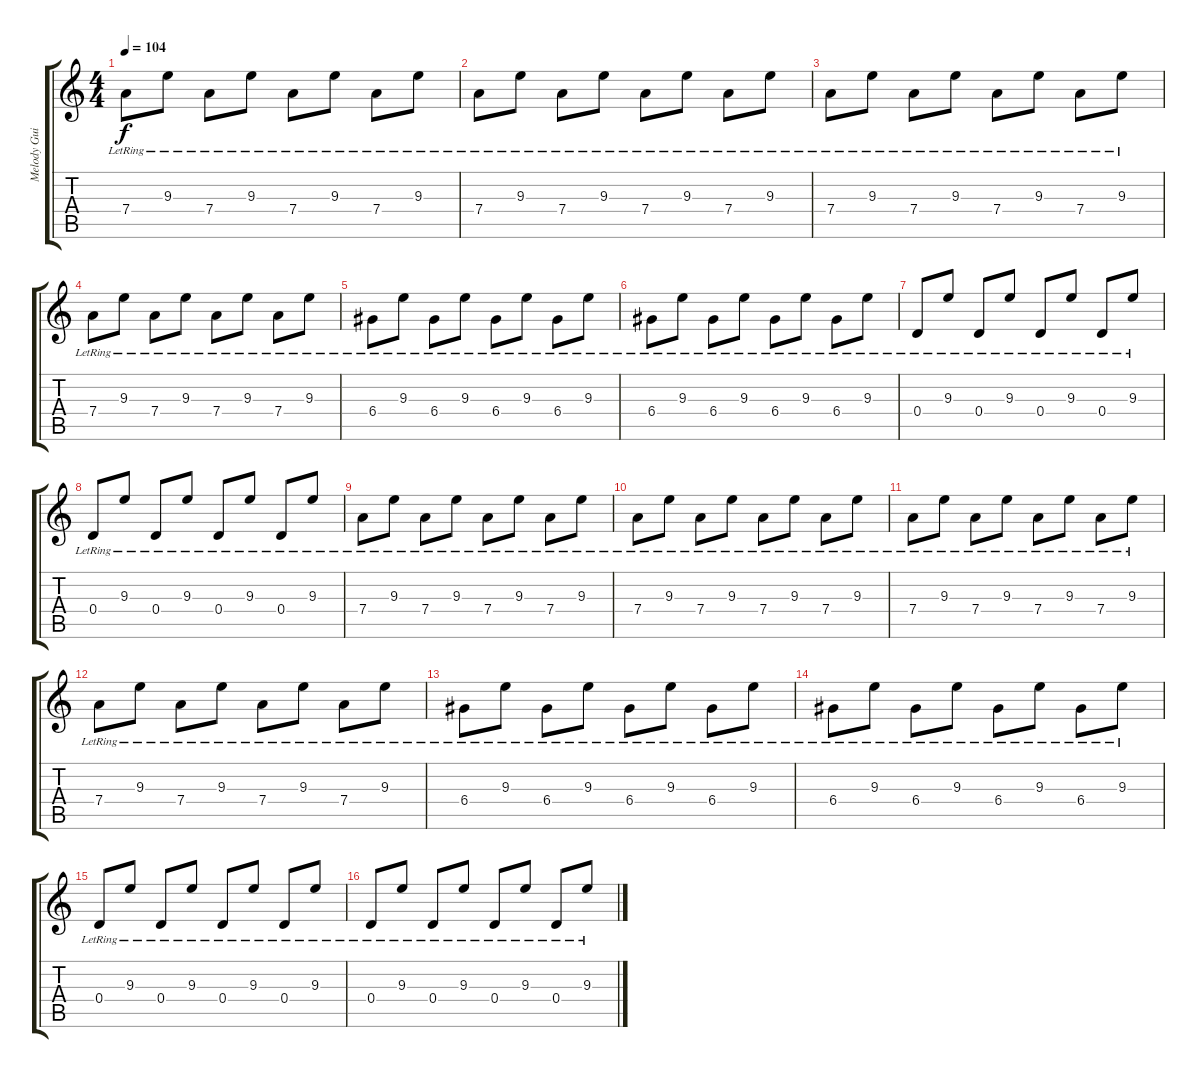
\track ("Melody Guitar/Piano" "Melody Gui") {instrument electricguitarclean}
\staff {score tabs}
\tuning (E4 B3 G3 D3 A2 E2) {hide}
\ts (4 4)
\tempo 104
\clef g2
\ks c
7.4{lr}.8{dy f} 9.3{lr}.8 7.4{lr}.8 9.3{lr}.8 7.4{lr}.8 9.3{lr}.8 7.4{lr}.8 9.3{lr}.8 |
7.4{lr}.8 9.3{lr}.8 7.4{lr}.8 9.3{lr}.8 7.4{lr}.8 9.3{lr}.8 7.4{lr}.8 9.3{lr}.8 |
7.4{lr}.8 9.3{lr}.8 7.4{lr}.8 9.3{lr}.8 7.4{lr}.8 9.3{lr}.8 7.4{lr}.8 9.3{lr}.8 |
7.4{lr}.8 9.3{lr}.8 7.4{lr}.8 9.3{lr}.8 7.4{lr}.8 9.3{lr}.8 7.4{lr}.8 9.3{lr}.8 |
6.4{lr}.8 9.3{lr}.8 6.4{lr}.8 9.3{lr}.8 6.4{lr}.8 9.3{lr}.8 6.4{lr}.8 9.3{lr}.8 |
6.4{lr}.8 9.3{lr}.8 6.4{lr}.8 9.3{lr}.8 6.4{lr}.8 9.3{lr}.8 6.4{lr}.8 9.3{lr}.8 |
0.4{lr}.8 9.3{lr}.8 0.4{lr}.8 9.3{lr}.8 0.4{lr}.8 9.3{lr}.8 0.4{lr}.8 9.3{lr}.8 |
0.4{lr}.8 9.3{lr}.8 0.4{lr}.8 9.3{lr}.8 0.4{lr}.8 9.3{lr}.8 0.4{lr}.8 9.3{lr}.8 |
7.4{lr}.8 9.3{lr}.8 7.4{lr}.8 9.3{lr}.8 7.4{lr}.8 9.3{lr}.8 7.4{lr}.8 9.3{lr}.8 |
7.4{lr}.8 9.3{lr}.8 7.4{lr}.8 9.3{lr}.8 7.4{lr}.8 9.3{lr}.8 7.4{lr}.8 9.3{lr}.8 |
7.4{lr}.8 9.3{lr}.8 7.4{lr}.8 9.3{lr}.8 7.4{lr}.8 9.3{lr}.8 7.4{lr}.8 9.3{lr}.8 |
7.4{lr}.8 9.3{lr}.8 7.4{lr}.8 9.3{lr}.8 7.4{lr}.8 9.3{lr}.8 7.4{lr}.8 9.3{lr}.8 |
6.4{lr}.8 9.3{lr}.8 6.4{lr}.8 9.3{lr}.8 6.4{lr}.8 9.3{lr}.8 6.4{lr}.8 9.3{lr}.8 |
6.4{lr}.8 9.3{lr}.8 6.4{lr}.8 9.3{lr}.8 6.4{lr}.8 9.3{lr}.8 6.4{lr}.8 9.3{lr}.8 |
0.4{lr}.8 9.3{lr}.8 0.4{lr}.8 9.3{lr}.8 0.4{lr}.8 9.3{lr}.8 0.4{lr}.8 9.3{lr}.8 |
0.4{lr}.8 9.3{lr}.8 0.4{lr}.8 9.3{lr}.8 0.4{lr}.8 9.3{lr}.8 0.4{lr}.8 9.3{lr}.8
